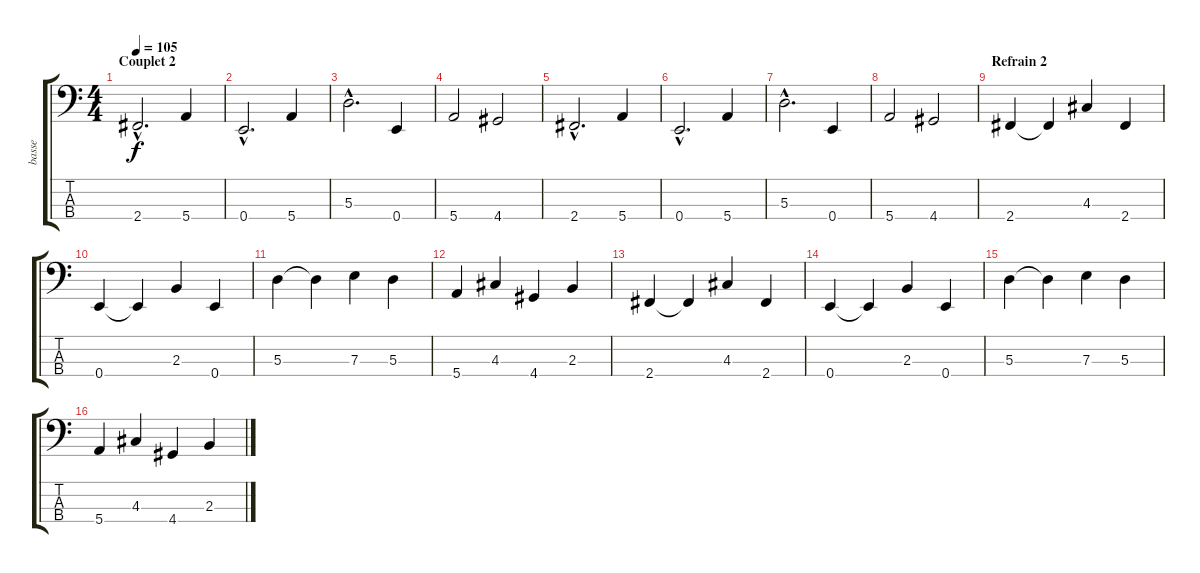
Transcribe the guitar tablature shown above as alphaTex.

\track ("basse" "basse") {instrument electricbassfinger}
\staff {score tabs}
\tuning (G2 D2 A1 E1) {hide}
\ts (4 4)
\section ("" "Couplet 2")
\tempo 105
\clef f4
\ks c
2.4{hac}.2{d dy f} 5.4.4 |
0.4{hac}.2{d} 5.4.4 |
5.3{hac}.2{d} 0.4.4 |
5.4.2 4.4.2 |
2.4{hac}.2{d} 5.4.4 |
0.4{hac}.2{d} 5.4.4 |
5.3{hac}.2{d} 0.4.4 |
5.4.2 4.4.2 |
\section ("" "Refrain 2")
2.4.4 2.4{t}.4 4.3.4 2.4.4 |
0.4.4 0.4{t}.4 2.3.4 0.4.4 |
5.3.4 5.3{t}.4 7.3.4 5.3.4 |
5.4.4 4.3.4 4.4.4 2.3.4 |
2.4.4 2.4{t}.4 4.3.4 2.4.4 |
0.4.4 0.4{t}.4 2.3.4 0.4.4 |
5.3.4 5.3{t}.4 7.3.4 5.3.4 |
5.4.4 4.3.4 4.4.4 2.3.4
